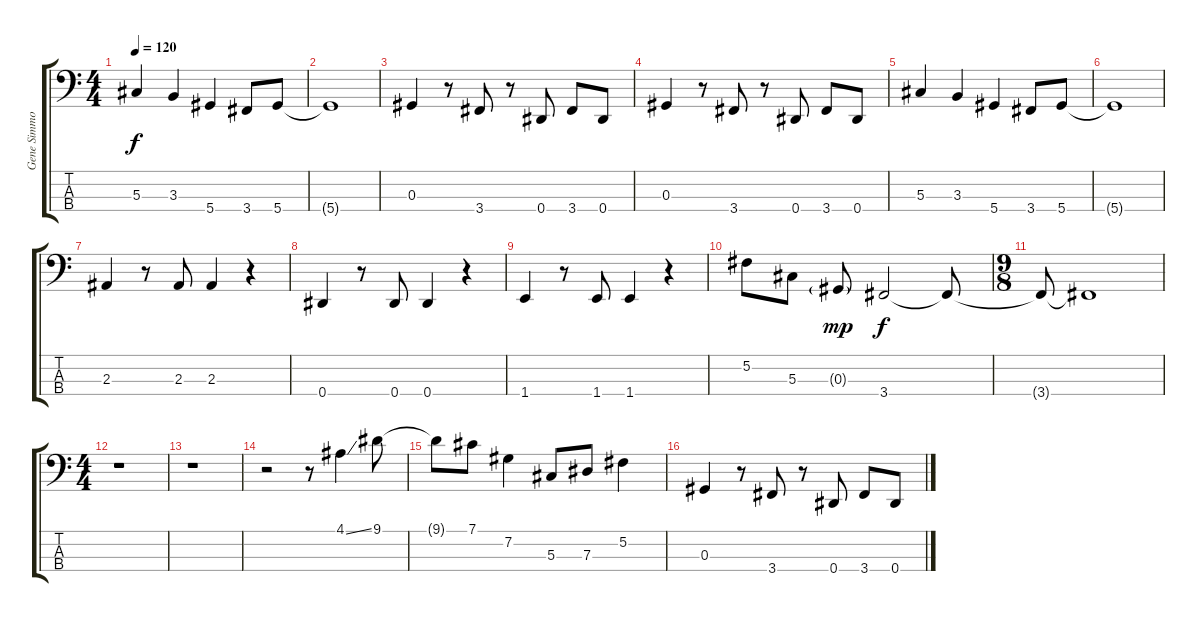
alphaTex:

\track ("Gene Simmons" "Gene Simmo") {instrument electricbasspick}
\staff {score tabs}
\tuning (Gb2 Db2 Ab1 Eb1) {hide}
\ts (4 4)
\tempo 120
\clef f4
\ks c
5.3.4{dy f} 3.3.4 5.4.4 3.4.8 5.4.8 |
5.4{t}.1 |
0.3.4 r.8 3.4.8 r.8 0.4.8 3.4.8 0.4.8 |
0.3.4 r.8 3.4.8 r.8 0.4.8 3.4.8 0.4.8 |
5.3.4 3.3.4 5.4.4 3.4.8 5.4.8 |
5.4{t}.1 |
2.3.4 r.8 2.3.8 2.3.4 r.4 |
0.4.4 r.8 0.4.8 0.4.4 r.4 |
1.4.4 r.8 1.4.8 1.4.4 r.4 |
5.2.8 5.3.8 0.3{g}.8{dy mp} 3.4.2{dy f} 3.4{t}.8 |
\ts (9 8)
3.4{t}.8 3.4{t}.1 |
\ts (4 4)
r.1 |
r.1 |
r.2 r.8 4.1{ss}.4 9.1.8 |
9.1{t}.8 7.1.8 7.2.4 5.3.8 7.3.8 5.2.4 |
0.3.4 r.8 3.4.8 r.8 0.4.8 3.4.8 0.4.8
